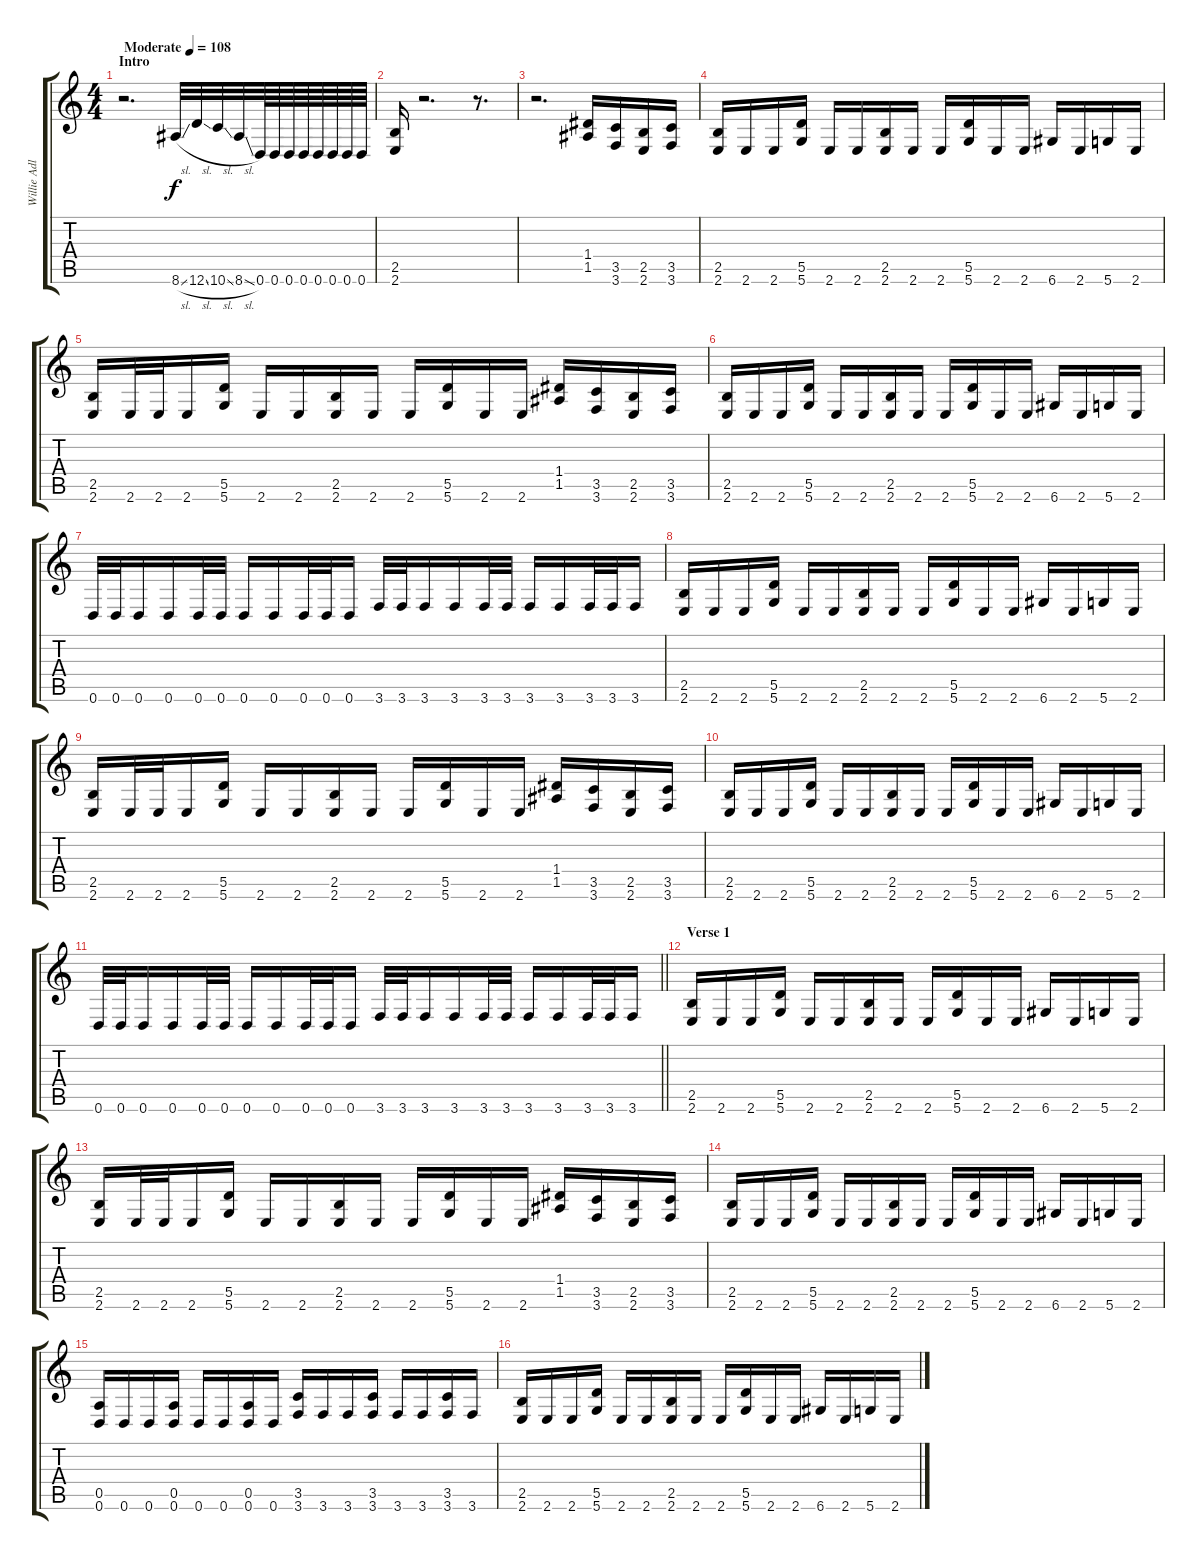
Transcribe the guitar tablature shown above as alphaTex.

\track ("Willie Adler" "Willie Adl") {instrument distortionguitar}
\staff {score tabs}
\tuning (E4 B3 G3 D3 A2 D2) {hide}
\ts (4 4)
\section ("" "Intro")
\tempo (108 "Moderate")
\clef g2
\ks c
r.2{d dy f instrument distortionguitar} 8.6{sl}.32 12.6{sl}.32 10.6{sl}.32 8.6{sl}.32 0.6.64 0.6.64 0.6.64 0.6.64 0.6.64 0.6.64 0.6.64 0.6.64 |
(2.5 2.6).16 r.2{d} r.8{d} |
r.2{d} (1.4 1.5).16 (3.5 3.6).16 (2.5 2.6).16 (3.5 3.6).16 |
(2.5 2.6).16 2.6.16 2.6.16 (5.5 5.6).16 2.6.16 2.6.16 (2.5 2.6).16 2.6.16 2.6.16 (5.5 5.6).16 2.6.16 2.6.16 6.6.16 2.6.16 5.6.16 2.6.16 |
(2.5 2.6).16 2.6.32 2.6.32 2.6.16 (5.5 5.6).16 2.6.16 2.6.16 (2.5 2.6).16 2.6.16 2.6.16 (5.5 5.6).16 2.6.16 2.6.16 (1.4 1.5).16 (3.5 3.6).16 (2.5 2.6).16 (3.5 3.6).16 |
(2.5 2.6).16 2.6.16 2.6.16 (5.5 5.6).16 2.6.16 2.6.16 (2.5 2.6).16 2.6.16 2.6.16 (5.5 5.6).16 2.6.16 2.6.16 6.6.16 2.6.16 5.6.16 2.6.16 |
0.6.32 0.6.32 0.6.16 0.6.16 0.6.32 0.6.32 0.6.16 0.6.16 0.6.32 0.6.32 0.6.16 3.6.32 3.6.32 3.6.16 3.6.16 3.6.32 3.6.32 3.6.16 3.6.16 3.6.32 3.6.32 3.6.16 |
(2.5 2.6).16 2.6.16 2.6.16 (5.5 5.6).16 2.6.16 2.6.16 (2.5 2.6).16 2.6.16 2.6.16 (5.5 5.6).16 2.6.16 2.6.16 6.6.16 2.6.16 5.6.16 2.6.16 |
(2.5 2.6).16 2.6.32 2.6.32 2.6.16 (5.5 5.6).16 2.6.16 2.6.16 (2.5 2.6).16 2.6.16 2.6.16 (5.5 5.6).16 2.6.16 2.6.16 (1.4 1.5).16 (3.5 3.6).16 (2.5 2.6).16 (3.5 3.6).16 |
(2.5 2.6).16 2.6.16 2.6.16 (5.5 5.6).16 2.6.16 2.6.16 (2.5 2.6).16 2.6.16 2.6.16 (5.5 5.6).16 2.6.16 2.6.16 6.6.16 2.6.16 5.6.16 2.6.16 |
\barLineRight lightlight
0.6.32 0.6.32 0.6.16 0.6.16 0.6.32 0.6.32 0.6.16 0.6.16 0.6.32 0.6.32 0.6.16 3.6.32 3.6.32 3.6.16 3.6.16 3.6.32 3.6.32 3.6.16 3.6.16 3.6.32 3.6.32 3.6.16 |
\section ("" "Verse 1")
(2.5 2.6).16 2.6.16 2.6.16 (5.5 5.6).16 2.6.16 2.6.16 (2.5 2.6).16 2.6.16 2.6.16 (5.5 5.6).16 2.6.16 2.6.16 6.6.16 2.6.16 5.6.16 2.6.16 |
(2.5 2.6).16 2.6.32 2.6.32 2.6.16 (5.5 5.6).16 2.6.16 2.6.16 (2.5 2.6).16 2.6.16 2.6.16 (5.5 5.6).16 2.6.16 2.6.16 (1.4 1.5).16 (3.5 3.6).16 (2.5 2.6).16 (3.5 3.6).16 |
(2.5 2.6).16 2.6.16 2.6.16 (5.5 5.6).16 2.6.16 2.6.16 (2.5 2.6).16 2.6.16 2.6.16 (5.5 5.6).16 2.6.16 2.6.16 6.6.16 2.6.16 5.6.16 2.6.16 |
(0.5 0.6).16 0.6.16 0.6.16 (0.5 0.6).16 0.6.16 0.6.16 (0.5 0.6).16 0.6.16 (3.5 3.6).16 3.6.16 3.6.16 (3.5 3.6).16 3.6.16 3.6.16 (3.5 3.6).16 3.6.16 |
(2.5 2.6).16 2.6.16 2.6.16 (5.5 5.6).16 2.6.16 2.6.16 (2.5 2.6).16 2.6.16 2.6.16 (5.5 5.6).16 2.6.16 2.6.16 6.6.16 2.6.16 5.6.16 2.6.16
